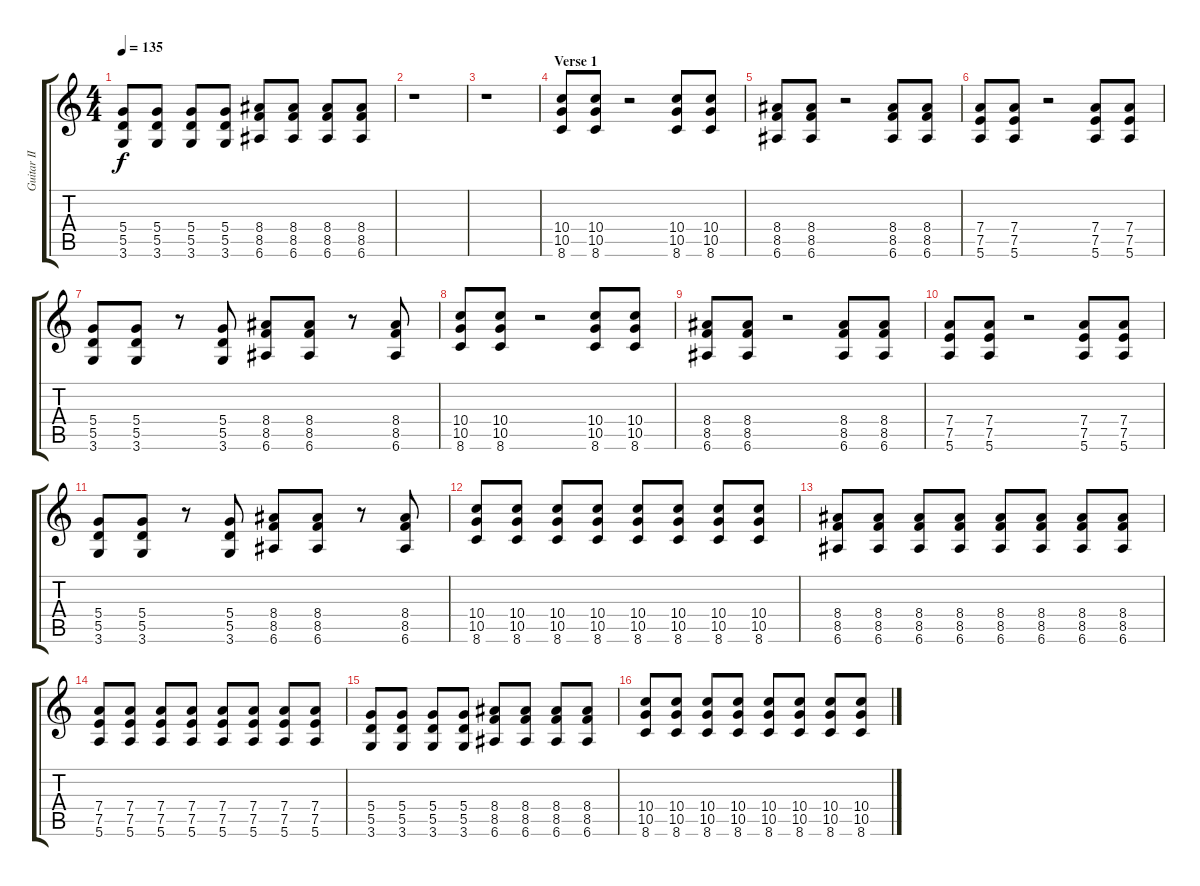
\track ("Guitar II" "Guitar II") {instrument distortionguitar}
\staff {score tabs}
\tuning (E4 B3 G3 D3 A2 E2) {hide}
\ts (4 4)
\tempo 135
\clef g2
\ks c
(5.4 5.5 3.6).8{dy f} (5.4 5.5 3.6).8 (5.4 5.5 3.6).8 (5.4 5.5 3.6).8 (8.4 8.5 6.6).8 (8.4 8.5 6.6).8 (8.4 8.5 6.6).8 (8.4 8.5 6.6).8 |
r.1 |
r.1 |
\section ("" "Verse 1")
(10.4 10.5 8.6).8{volume 13} (10.4 10.5 8.6).8 r.2 (10.4 10.5 8.6).8 (10.4 10.5 8.6).8 |
(8.4 8.5 6.6).8 (8.4 8.5 6.6).8 r.2 (8.4 8.5 6.6).8 (8.4 8.5 6.6).8 |
(7.4 7.5 5.6).8 (7.4 7.5 5.6).8 r.2 (7.4 7.5 5.6).8 (7.4 7.5 5.6).8 |
(5.4 5.5 3.6).8 (5.4 5.5 3.6).8 r.8 (5.4 5.5 3.6).8 (8.4 8.5 6.6).8 (8.4 8.5 6.6).8 r.8 (8.4 8.5 6.6).8 |
(10.4 10.5 8.6).8 (10.4 10.5 8.6).8 r.2 (10.4 10.5 8.6).8 (10.4 10.5 8.6).8 |
(8.4 8.5 6.6).8 (8.4 8.5 6.6).8 r.2 (8.4 8.5 6.6).8 (8.4 8.5 6.6).8 |
(7.4 7.5 5.6).8 (7.4 7.5 5.6).8 r.2 (7.4 7.5 5.6).8 (7.4 7.5 5.6).8 |
(5.4 5.5 3.6).8 (5.4 5.5 3.6).8 r.8 (5.4 5.5 3.6).8 (8.4 8.5 6.6).8 (8.4 8.5 6.6).8 r.8 (8.4 8.5 6.6).8 |
(10.4 10.5 8.6).8{volume 10} (10.4 10.5 8.6).8 (10.4 10.5 8.6).8 (10.4 10.5 8.6).8 (10.4 10.5 8.6).8 (10.4 10.5 8.6).8 (10.4 10.5 8.6).8 (10.4 10.5 8.6).8 |
(8.4 8.5 6.6).8 (8.4 8.5 6.6).8 (8.4 8.5 6.6).8 (8.4 8.5 6.6).8 (8.4 8.5 6.6).8 (8.4 8.5 6.6).8 (8.4 8.5 6.6).8 (8.4 8.5 6.6).8 |
(7.4 7.5 5.6).8 (7.4 7.5 5.6).8 (7.4 7.5 5.6).8 (7.4 7.5 5.6).8 (7.4 7.5 5.6).8 (7.4 7.5 5.6).8 (7.4 7.5 5.6).8 (7.4 7.5 5.6).8 |
(5.4 5.5 3.6).8 (5.4 5.5 3.6).8 (5.4 5.5 3.6).8 (5.4 5.5 3.6).8 (8.4 8.5 6.6).8 (8.4 8.5 6.6).8 (8.4 8.5 6.6).8 (8.4 8.5 6.6).8 |
(10.4 10.5 8.6).8 (10.4 10.5 8.6).8 (10.4 10.5 8.6).8 (10.4 10.5 8.6).8 (10.4 10.5 8.6).8 (10.4 10.5 8.6).8 (10.4 10.5 8.6).8 (10.4 10.5 8.6).8
